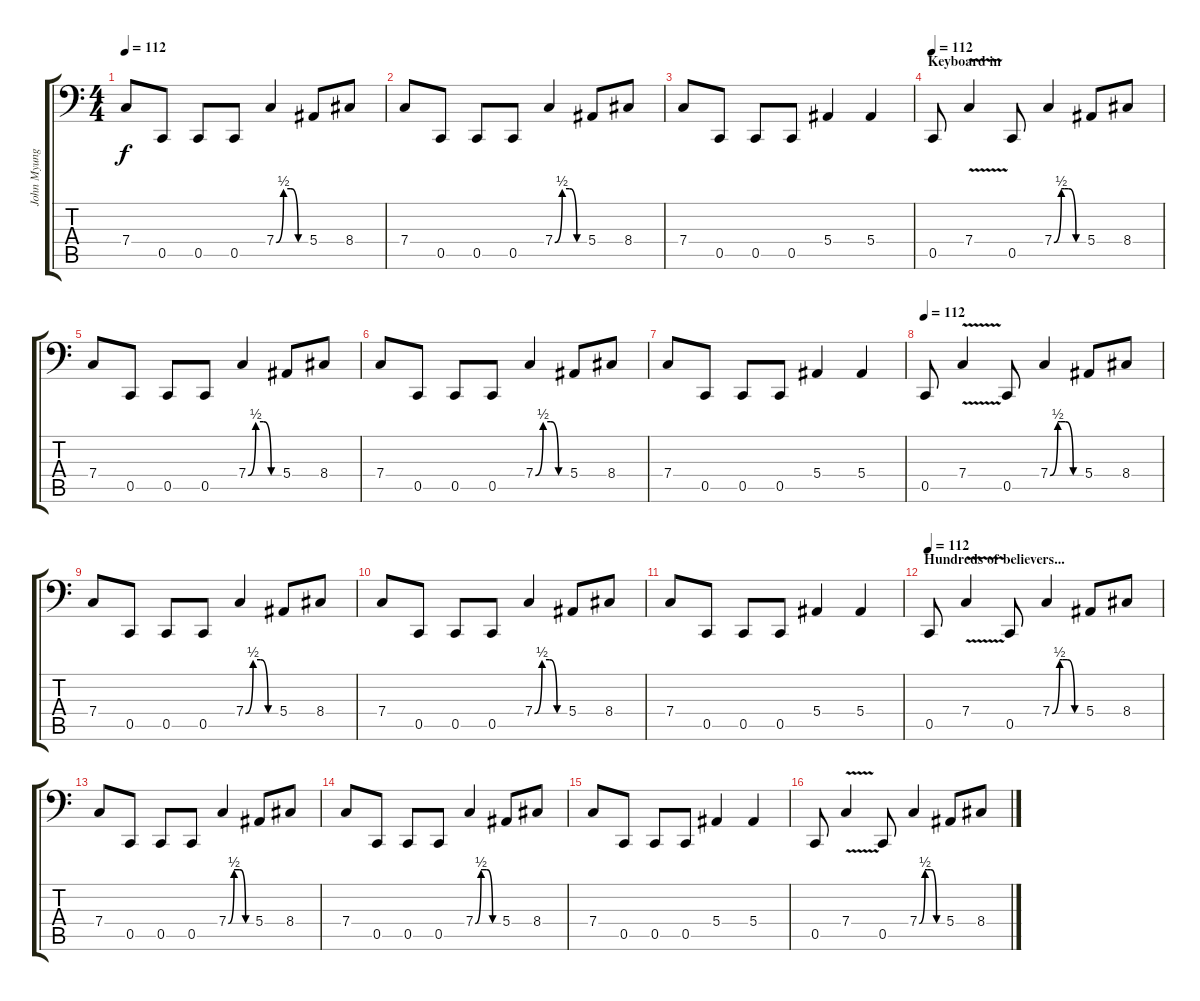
\track ("John Myung" "John Myung") {instrument electricbassfinger}
\staff {score tabs}
\tuning (Ab2 Eb2 Bb1 F1 C1 G0) {hide}
\ts (4 4)
\tempo 112
\clef f4
\ks c
7.4.8{dy f} 0.5.8 0.5.8 0.5.8 7.4{be (custom 0 0 15 2 30 2 45 0 60 0)}.4 5.4.8 8.4.8 |
7.4.8 0.5.8 0.5.8 0.5.8 7.4{be (custom 0 0 15 2 30 2 45 0 60 0)}.4 5.4.8 8.4.8 |
7.4.8 0.5.8 0.5.8 0.5.8 5.4.4 5.4.4 |
\section ("" "Keyboard in")
\tempo 112
0.5.8 7.4{v}.4 0.5.8 7.4{be (custom 0 0 15 2 21 2 30 2 45 0 60 0)}.4 5.4.8 8.4.8 |
7.4.8 0.5.8 0.5.8 0.5.8 7.4{be (custom 0 0 15 2 30 2 45 0 60 0)}.4 5.4.8 8.4.8 |
7.4.8 0.5.8 0.5.8 0.5.8 7.4{be (custom 0 0 15 2 30 2 45 0 60 0)}.4 5.4.8 8.4.8 |
7.4.8 0.5.8 0.5.8 0.5.8 5.4.4 5.4.4 |
\tempo 112
0.5.8 7.4{v}.4 0.5.8 7.4{be (custom 0 0 15 2 21 2 30 2 45 0 60 0)}.4 5.4.8 8.4.8 |
7.4.8 0.5.8 0.5.8 0.5.8 7.4{be (custom 0 0 15 2 30 2 45 0 60 0)}.4 5.4.8 8.4.8 |
7.4.8 0.5.8 0.5.8 0.5.8 7.4{be (custom 0 0 15 2 30 2 45 0 60 0)}.4 5.4.8 8.4.8 |
7.4.8 0.5.8 0.5.8 0.5.8 5.4.4 5.4.4 |
\section ("" "Hundreds of believers...")
\tempo 112
0.5.8 7.4{v}.4 0.5.8 7.4{be (custom 0 0 15 2 21 2 30 2 45 0 60 0)}.4 5.4.8 8.4.8 |
7.4.8 0.5.8 0.5.8 0.5.8 7.4{be (custom 0 0 15 2 30 2 45 0 60 0)}.4 5.4.8 8.4.8 |
7.4.8 0.5.8 0.5.8 0.5.8 7.4{be (custom 0 0 15 2 30 2 45 0 60 0)}.4 5.4.8 8.4.8 |
7.4.8 0.5.8 0.5.8 0.5.8 5.4.4 5.4.4 |
0.5.8 7.4{v}.4 0.5.8 7.4{be (custom 0 0 15 2 21 2 30 2 45 0 60 0)}.4 5.4.8 8.4.8
